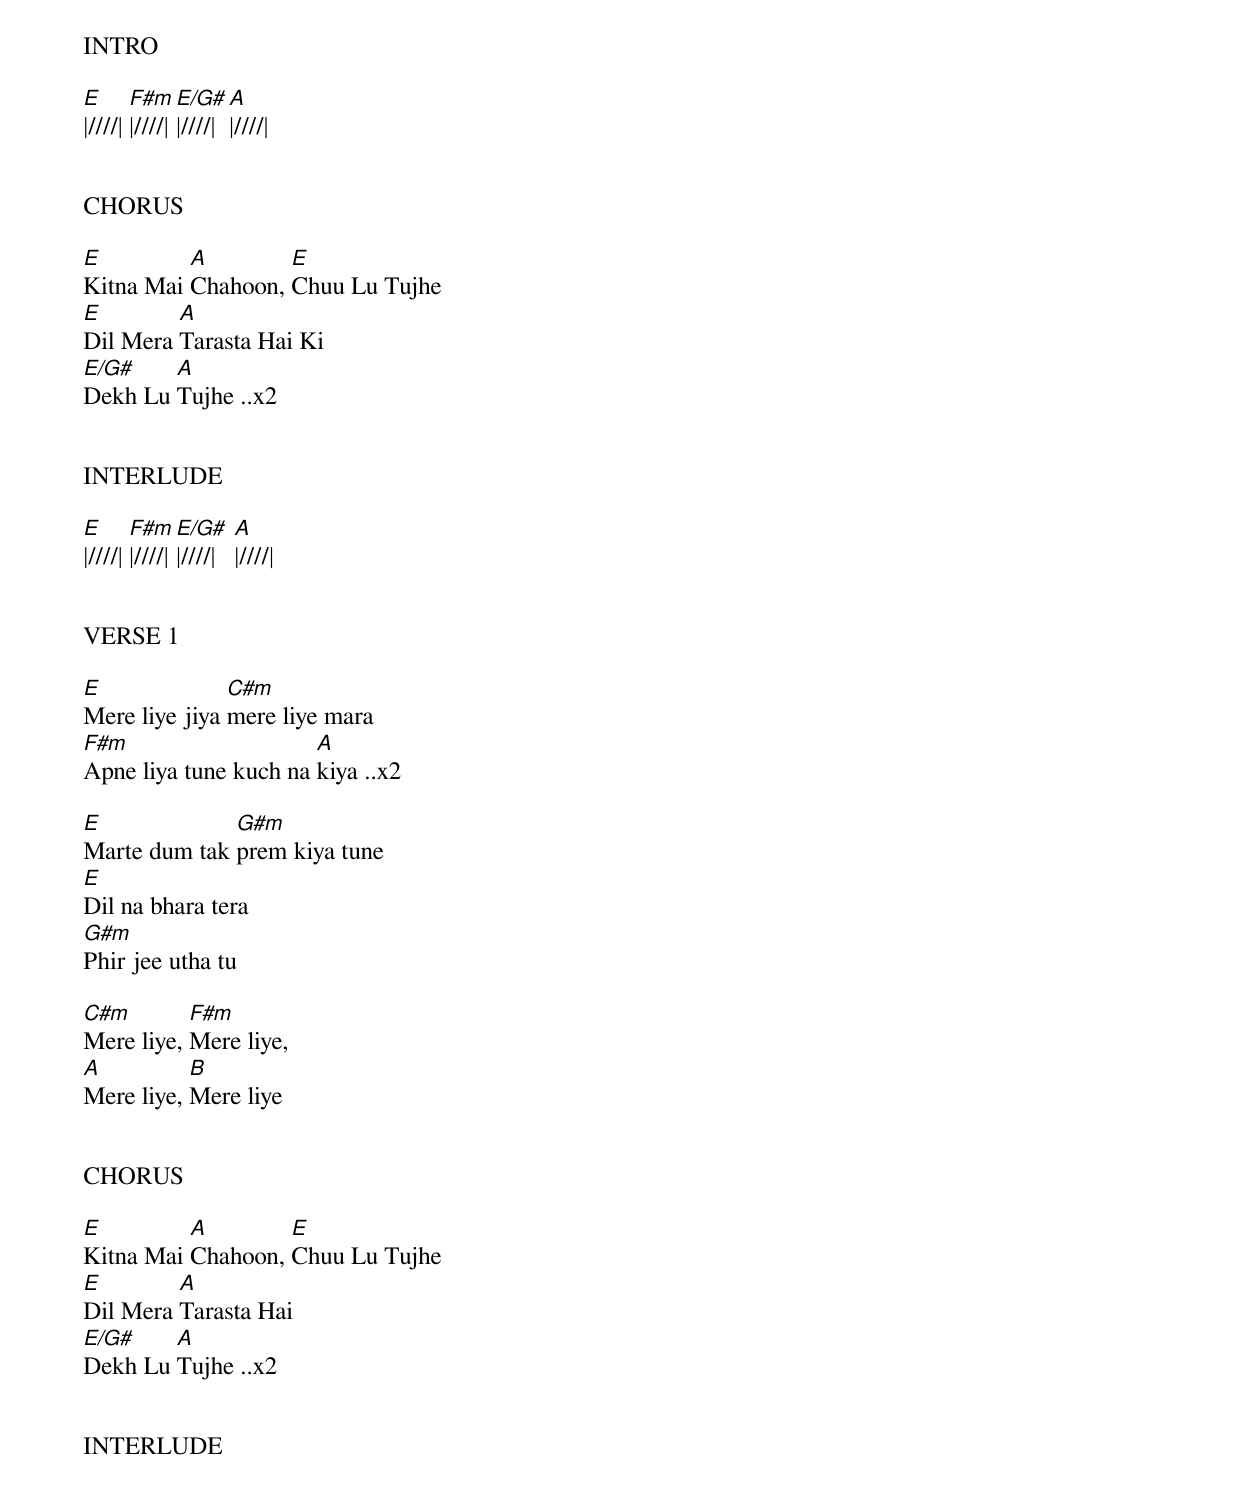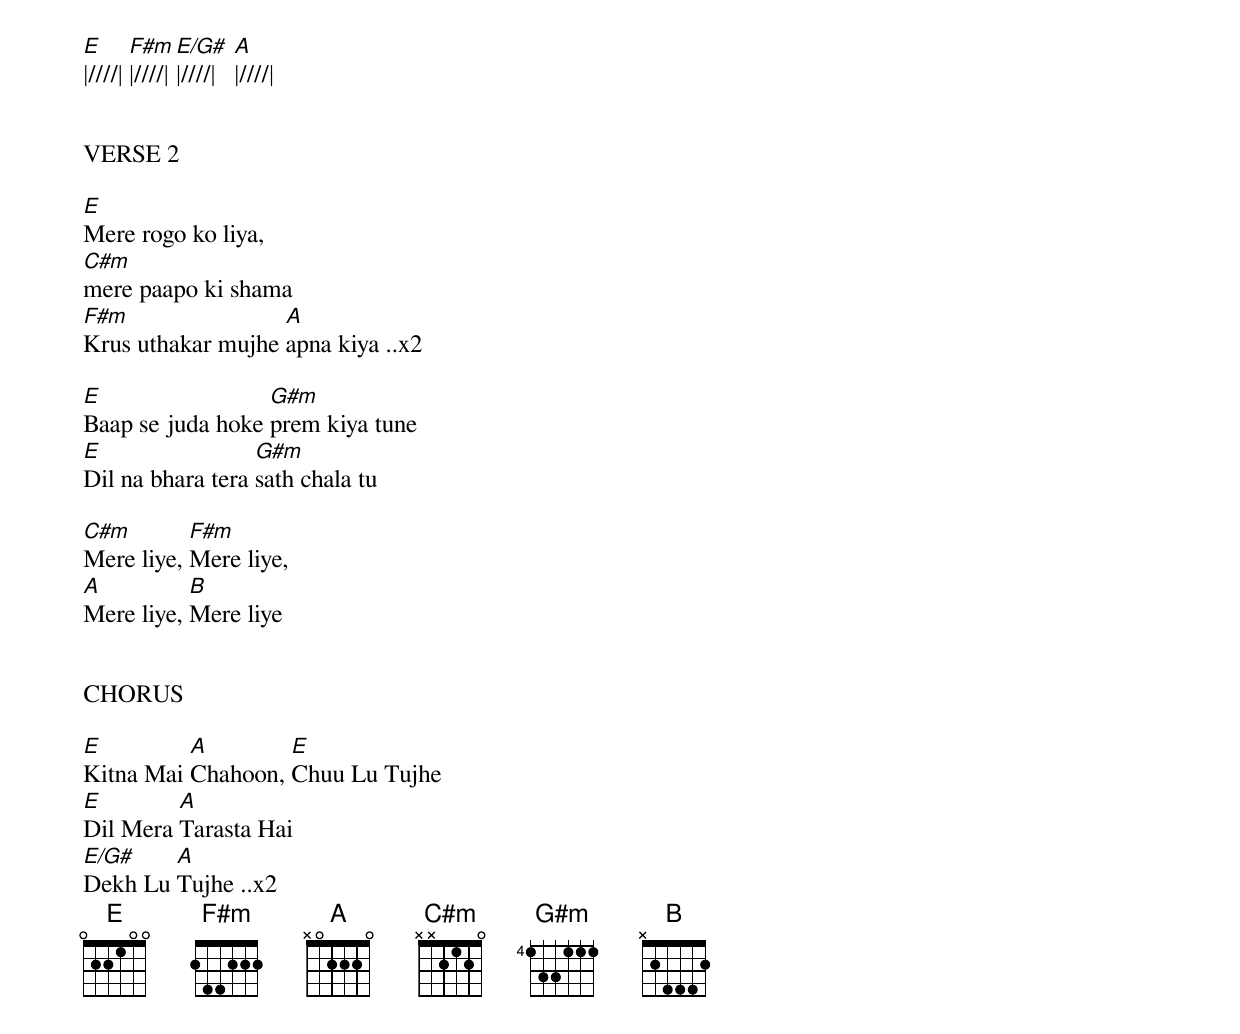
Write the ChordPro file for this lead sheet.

INTRO

[E]|////| [F#m]|////| [E/G#]|////| [A]|////|


CHORUS

[E]Kitna Mai [A]Chahoon, [E]Chuu Lu Tujhe
[E]Dil Mera [A]Tarasta Hai Ki
[E/G#]Dekh Lu [A]Tujhe ..x2


INTERLUDE

[E]|////| [F#m]|////| [E/G#]|////|   [A]|////|


VERSE 1

[E]Mere liye jiya [C#m]mere liye mara
[F#m]Apne liya tune kuch na [A]kiya ..x2

[E]Marte dum tak [G#m]prem kiya tune
[E]Dil na bhara tera
[G#m]Phir jee utha tu

[C#m]Mere liye, [F#m]Mere liye,
[A]Mere liye, [B]Mere liye


CHORUS

[E]Kitna Mai [A]Chahoon, [E]Chuu Lu Tujhe
[E]Dil Mera [A]Tarasta Hai
[E/G#]Dekh Lu [A]Tujhe ..x2


INTERLUDE

[E]|////| [F#m]|////| [E/G#]|////|   [A]|////|


VERSE 2

[E]Mere rogo ko liya,
[C#m]mere paapo ki shama
[F#m]Krus uthakar mujhe [A]apna kiya ..x2

[E]Baap se juda hoke [G#m]prem kiya tune
[E]Dil na bhara tera [G#m]sath chala tu

[C#m]Mere liye, [F#m]Mere liye,
[A]Mere liye, [B]Mere liye


CHORUS

[E]Kitna Mai [A]Chahoon, [E]Chuu Lu Tujhe
[E]Dil Mera [A]Tarasta Hai
[E/G#]Dekh Lu [A]Tujhe ..x2
